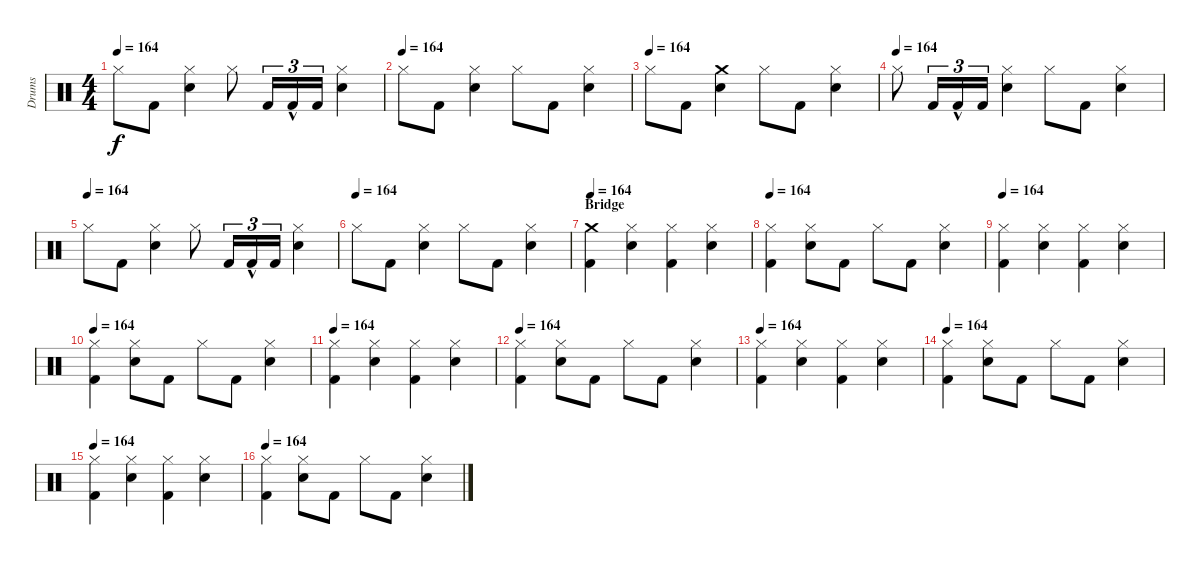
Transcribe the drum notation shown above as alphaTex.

\track ("Drums" "Drums") {instrument percussion}
\staff {score}
\articulation defaults
\ts (4 4)
\tempo 164
\clef neutral
\ks c "Hi-Hat (closed)".8{dy f} "Kick (hit) 2".8
("Snare (hit) 2" "Hi-Hat (closed)").4 "Hi-Hat (closed)".8 "Kick (hit) 2".16{tu (3 2)} "Kick (hit) 2"{hac}.16{tu (3 2)} "Kick (hit) 2".16{tu (3 2)} ("Snare (hit) 2" "Hi-Hat (closed)").4 |
\tempo (164)
"Hi-Hat (closed)".8 "Kick (hit) 2".8 ("Snare (hit) 2" "Hi-Hat (closed)").4 "Hi-Hat (closed)".8 "Kick (hit) 2".8 ("Snare (hit) 2" "Hi-Hat (closed)").4 |
\tempo (164)
"Hi-Hat (closed)".8 "Kick (hit) 2".8 ("Crash medium (hit)" "Snare (hit) 2").4 "Hi-Hat (closed)".8 "Kick (hit) 2".8 ("Snare (hit) 2" "Hi-Hat (closed)").4 |
\tempo (164)
"Hi-Hat (closed)".8 "Kick (hit) 2".16{tu (3 2)} "Kick (hit) 2"{hac}.16{tu (3 2)} "Kick (hit) 2".16{tu (3 2)} ("Snare (hit) 2" "Hi-Hat (closed)").4 "Hi-Hat (closed)".8 "Kick (hit) 2".8 ("Snare (hit) 2" "Hi-Hat (closed)").4 |
\tempo (164)
"Hi-Hat (closed)".8 "Kick (hit) 2".8 ("Snare (hit) 2" "Hi-Hat (closed)").4 "Hi-Hat (closed)".8 "Kick (hit) 2".16{tu (3 2)} "Kick (hit) 2"{hac}.16{tu (3 2)} "Kick (hit) 2".16{tu (3 2)} ("Snare (hit) 2" "Hi-Hat (closed)").4 |
\tempo (164)
"Hi-Hat (closed)".8 "Kick (hit) 2".8 ("Snare (hit) 2" "Hi-Hat (closed)").4 "Hi-Hat (closed)".8 "Kick (hit) 2".8 ("Snare (hit) 2" "Hi-Hat (closed)").4 |
\section ("" "Bridge")
\tempo 164
("Kick (hit) 2" "Crash medium (hit)").4 ("Hi-Hat (closed)" "Snare (hit) 2").4 ("Hi-Hat (closed)" "Kick (hit) 2").4 ("Snare (hit) 2" "Hi-Hat (closed)").4 |
\tempo 164
("Hi-Hat (closed)" "Kick (hit) 2").4 ("Snare (hit) 2" "Hi-Hat (closed)").8 "Kick (hit) 2".8 "Hi-Hat (closed)".8 "Kick (hit) 2".8 ("Snare (hit) 2" "Hi-Hat (closed)").4 |
\tempo 164
("Hi-Hat (closed)" "Kick (hit) 2").4 ("Snare (hit) 2" "Hi-Hat (closed)").4 ("Kick (hit) 2" "Hi-Hat (closed)").4 ("Hi-Hat (closed)" "Snare (hit) 2").4 |
\tempo 164
("Kick (hit) 2" "Hi-Hat (closed)").4 ("Snare (hit) 2" "Hi-Hat (closed)").8 "Kick (hit) 2".8 "Hi-Hat (closed)".8 "Kick (hit) 2".8 ("Snare (hit) 2" "Hi-Hat (closed)").4 |
\tempo 164
("Hi-Hat (closed)" "Kick (hit) 2").4 ("Snare (hit) 2" "Hi-Hat (closed)").4 ("Kick (hit) 2" "Hi-Hat (closed)").4 ("Hi-Hat (closed)" "Snare (hit) 2").4 |
\tempo 164
("Kick (hit) 2" "Hi-Hat (closed)").4 ("Snare (hit) 2" "Hi-Hat (closed)").8 "Kick (hit) 2".8 "Hi-Hat (closed)".8 "Kick (hit) 2".8 ("Snare (hit) 2" "Hi-Hat (closed)").4 |
\tempo 164
("Hi-Hat (closed)" "Kick (hit) 2").4 ("Snare (hit) 2" "Hi-Hat (closed)").4 ("Kick (hit) 2" "Hi-Hat (closed)").4 ("Hi-Hat (closed)" "Snare (hit) 2").4 |
\tempo 164
("Kick (hit) 2" "Hi-Hat (closed)").4 ("Snare (hit) 2" "Hi-Hat (closed)").8 "Kick (hit) 2".8 "Hi-Hat (closed)".8 "Kick (hit) 2".8 ("Snare (hit) 2" "Hi-Hat (closed)").4 |
\tempo 164
("Hi-Hat (closed)" "Kick (hit) 2").4 ("Snare (hit) 2" "Hi-Hat (closed)").4 ("Kick (hit) 2" "Hi-Hat (closed)").4 ("Hi-Hat (closed)" "Snare (hit) 2").4 |
\tempo 164
("Kick (hit) 2" "Hi-Hat (closed)").4 ("Snare (hit) 2" "Hi-Hat (closed)").8 "Kick (hit) 2".8 "Hi-Hat (closed)".8 "Kick (hit) 2".8 ("Snare (hit) 2" "Hi-Hat (closed)").4
